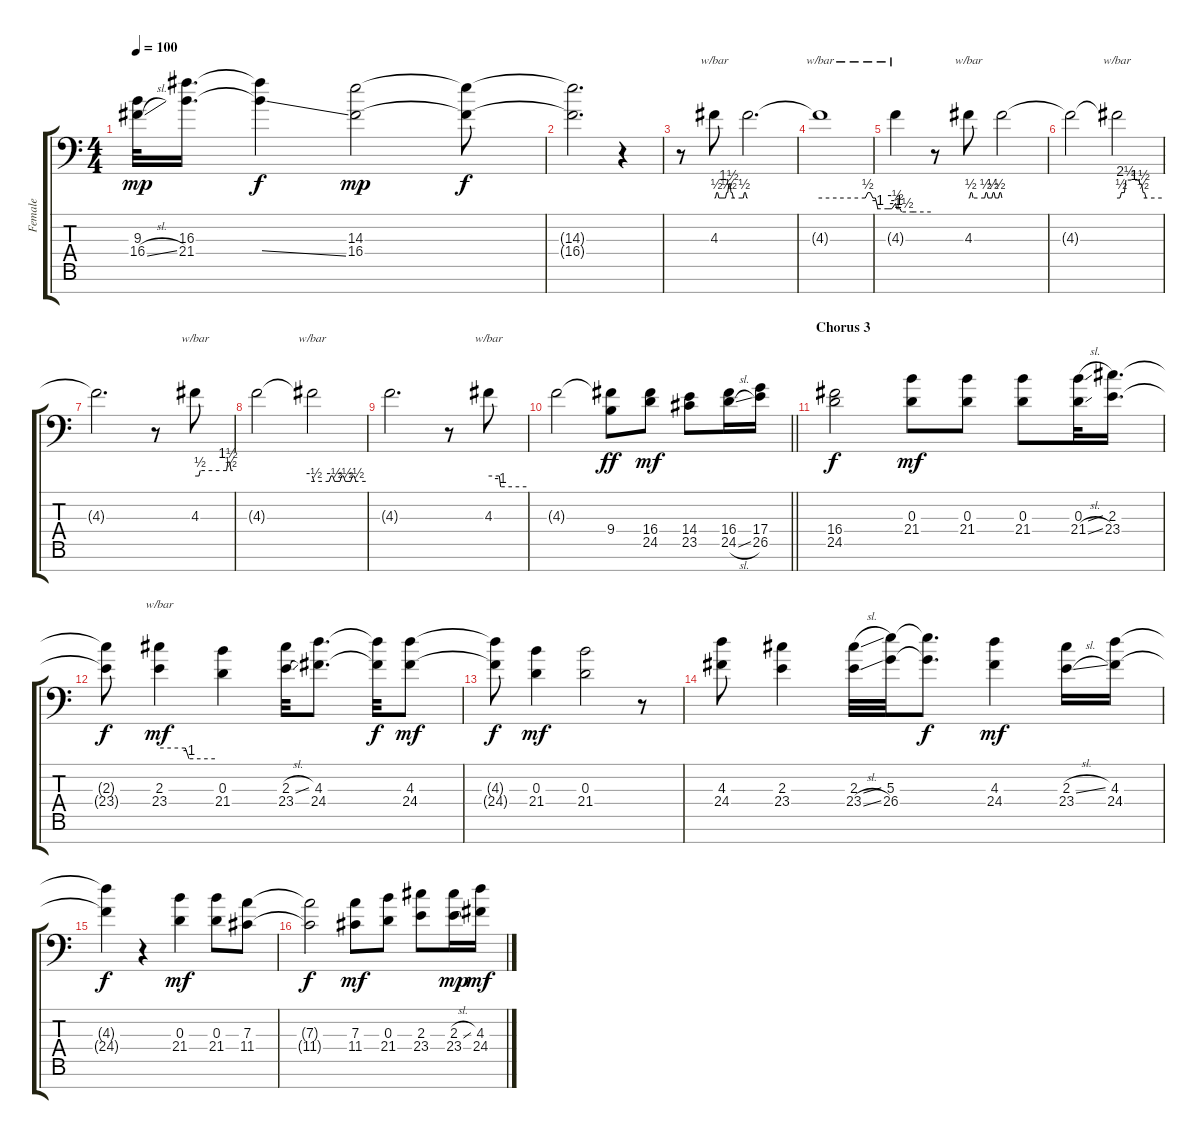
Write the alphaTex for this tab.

\track ("Female" "Female") {instrument flute}
\staff {score tabs}
\tuning (D6 D5 D4 D3 D2 D1 D0) {hide}
\ts (4 4)
\tempo 100
\clef f4
\ks c
(9.3 16.4{sl}).32{dy mp} (16.3 21.4).16{d} (16.3{t} 21.4{ss t}).4{dy f} (14.3 16.4).2{dy mp} (14.3{t} 16.4{t}).8{dy f} |
(14.3{t} 16.4{t}).2{d} r.4 |
r.8 4.3.8{tbe (custom default 0 0 2 0 4 2 6 2 8 0 10 0 20 0 22 2 24 2 26 6 28 6 30 2 32 2 34 0 50 0 52 0 54 2 56 2 58 0 60 0)} 4.3{t}.2{d} |
4.3{t}.1{tbe (custom default 0 0 36 0 38 2 40 2 42 0 44 0 46 -4 54 -4 57 -4 60 -2)} |
4.3{t}.4{tbe (custom default 0 -2 2 -4 8 -4 10 -6 30 -6 60 -6)} r.8 4.3.8{tbe (custom default 0 0 2 0 4 2 6 2 8 0 29 0 31 2 33 2 35 0 42 0 44 2 46 2 48 0 54 0 56 2 58 2 60 0)} 4.3{t}.2 |
4.3{t}.2 4.3{t}.2{tbe (custom default 0 0 4 0 6 2 10 2 12 10 29 10 31 6 33 6 35 2 37 2 39 0 60 0)} |
4.3{t}.2{d} r.8 4.3.8{tbe (custom default 0 0 6 0 8 2 50 2 52 6 55 6 57 2 60 2)} |
4.3{t}.2 4.3{t}.2{tbe (custom default 0 0 2 -2 19 -2 21 0 23 0 25 -2 31 -2 33 0 35 0 37 -2 43 -2 45 0 47 0 49 -2 60 -2)} |
4.3{t}.2{d} r.8 4.3.8{tbe (custom default 0 0 17 0 19 -4 60 -4)} |
\barLineRight lightlight
4.3{t}.2 (4.3{t} 9.4).8{dy ff} (16.4 24.5).8{dy mf} (14.4 23.5).8 (16.4 24.5{sl}).16 (17.4 26.5).16 |
\section ("" "Chorus 3")
(16.4 24.5).2{dy f} (0.3 21.4).8{dy mf} (0.3 21.4).8 (0.3 21.4).8 (0.3{sl} 21.4{sl}).32 (2.3 23.4).16{d} |
(2.3{t} 23.4{t}).8{dy f} (2.3 23.4).4{tbe (custom default 0 0 28 0 32 -4 60 -4) dy mf} (0.3 21.4).4 (2.3{sl} 23.4).32 (4.3 24.4).8{d} (4.3{t} 24.4{t}).32{dy f} (4.3 24.4).8{dy mf} |
(4.3{t} 24.4{t}).8{dy f} (0.3 21.4).4{dy mf} (0.3 21.4).2 r.8 |
(4.3 24.4).8 (2.3 23.4).4 (2.3{sl} 23.4{sl}).32 (5.3 26.4).32 (5.3{t} 26.4{t}).8{d dy f} (4.3 24.4).4{dy mf} (2.3{sl} 23.4).16 (4.3 24.4).16 |
(4.3{t} 24.4{t}).4{dy f} r.4 (0.3 21.4).4{dy mf} (0.3 21.4).8 (7.3 11.4).8 |
(7.3{t} 11.4{t}).2{dy f} (7.3 11.4).8{dy mf} (0.3 21.4).8 (2.3 23.4).8 (2.3{sl} 23.4).16{dy mp} (4.3 24.4).16{dy mf}
